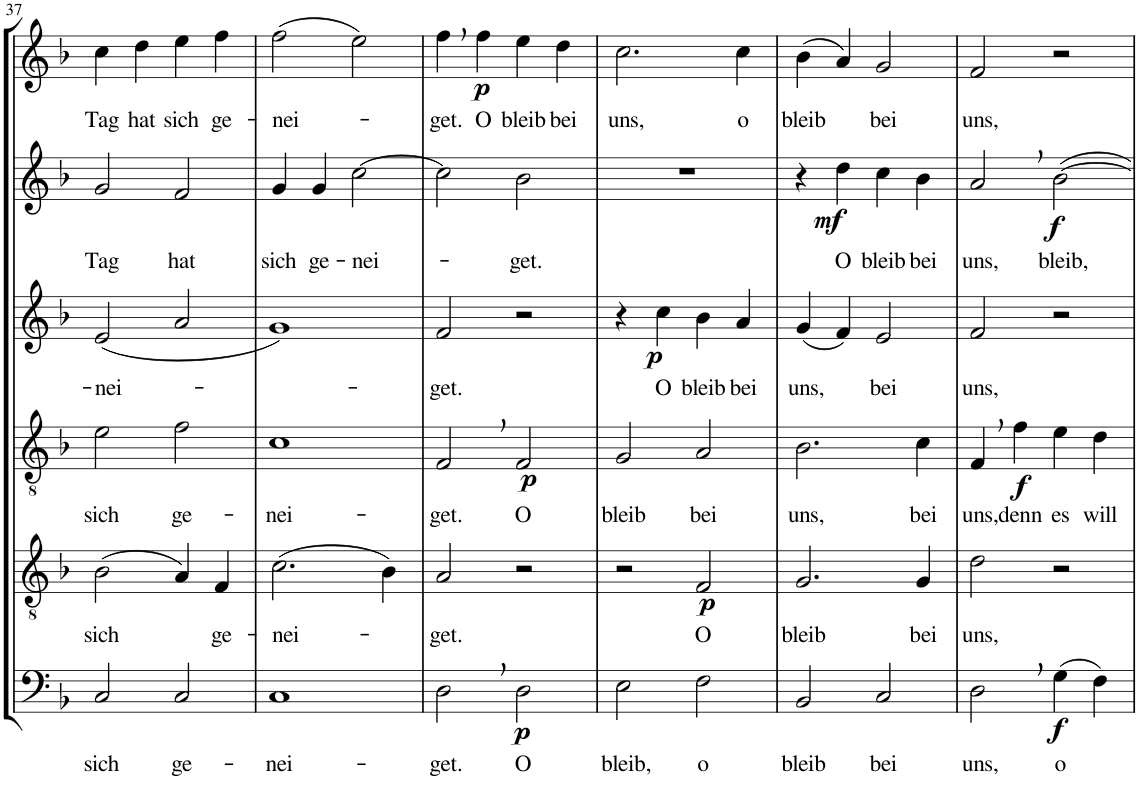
**kern	**text	**dynam	**kern	**text	**dynam	**kern	**text	**dynam	**kern	**text	**dynam	**kern	**text	**dynam	**kern	**text	**dynam
*part6	*part6	*part6	*part5	*part5	*part5	*part4	*part4	*part4	*part3	*part3	*part3	*part2	*part2	*part2	*part1	*part1	*part1
*staff6	*staff6	*staff6	*staff5	*staff5	*staff5	*staff4	*staff4	*staff4	*staff3	*staff3	*staff3	*staff2	*staff2	*staff2	*staff1	*staff1	*staff1
*I"Bassi	*	*	*I"Tenori II	*	*	*I"Tenori I	*	*	*I"Contralti	*	*	*I"Soprani II	*	*	*I"Soprani I	*	*
!!LO:PB:g=z
*clefF4	*	*	*clefGv2	*	*	*clefGv2	*	*	*clefG2	*	*	*clefG2	*	*	*clefG2	*	*
*	*	*	*	*	*	*	*	*	*	*	*	*Trd1c2	*	*	*Trd1c2	*	*
*k[b-]	*	*	*k[b-]	*	*	*k[b-]	*	*	*k[b-]	*	*	*k[b-]	*	*	*k[b-]	*	*
*F:	*	*	*F:	*	*	*F:	*	*	*F:	*	*	*F:	*	*	*F:	*	*
*M4/4	*	*	*M4/4	*	*	*M4/4	*	*	*M4/4	*	*	*M4/4	*	*	*M4/4	*	*
=37	=37	=37	=37	=37	=37	=37	=37	=37	=37	=37	=37	=37	=37	=37	=37	=37	=37
!	!LO:LY:b	!	!	!LO:LY:b	!	!	!LO:LY:b	!	!	!LO:LY:b	!	!	!LO:LY:b	!	!	!LO:LY:b	!
2C/	sich	.	(2B-\	sich	.	2e\	sich	.	(2e/	-nei-	.	2g/	Tag	.	4cc\	Tag	.
!	!	!	!	!	!	!	!	!	!	!	!	!	!	!	!	!LO:LY:b	!
.	.	.	.	.	.	.	.	.	.	.	.	.	.	.	4dd\	hat	.
!	!LO:LY:b	!	!	!	!	!	!LO:LY:b	!	!	!	!	!	!LO:LY:b	!	!	!LO:LY:b	!
2C/	ge-	.	4A/)	.	.	2f\	ge-	.	2a/	.	.	2f/	hat	.	4ee\	sich	.
!	!	!	!	!LO:LY:b	!	!	!	!	!	!	!	!	!	!	!	!LO:LY:b	!
.	.	.	4F/	ge-	.	.	.	.	.	.	.	.	.	.	4ff\	ge-	.
=38	=38	=38	=38	=38	=38	=38	=38	=38	=38	=38	=38	=38	=38	=38	=38	=38	=38
!	!LO:LY:b	!	!	!LO:LY:b	!	!	!LO:LY:b	!	!	!	!	!	!LO:LY:b	!	!	!LO:LY:b	!
1C	-nei-	.	(2.c\	-nei-	.	1c	-nei-	.	1g)	.	.	4g/	sich	.	(2ff\	-nei-	.
!	!	!	!	!	!	!	!	!	!	!	!	!	!LO:LY:b	!	!	!	!
.	.	.	.	.	.	.	.	.	.	.	.	4g/	ge-	.	.	.	.
!	!	!	!	!	!	!	!	!	!	!	!	!	!LO:LY:b	!	!	!	!
.	.	.	.	.	.	.	.	.	.	.	.	[2cc\	-nei-	.	2ee\)	.	.
.	.	.	4B-\)	.	.	.	.	.	.	.	.	.	.	.	.	.	.
=39	=39	=39	=39	=39	=39	=39	=39	=39	=39	=39	=39	=39	=39	=39	=39	=39	=39
!	!LO:LY:b	!	!	!LO:LY:b	!	!	!LO:LY:b	!	!	!LO:LY:b	!	!	!	!	!	!LO:LY:b	!
2D,\	-get.	.	2A/	-get.	.	2F,/	-get.	.	2f/	-get.	.	2cc\]	.	.	4ff,\	-get.	.
!	!	!	!	!	!	!	!	!	!	!	!	!	!	!	!	!LO:LY:b	!LO:DY:b
.	.	.	.	.	.	.	.	.	.	.	.	.	.	.	4ff\	O	p
!	!LO:LY:b	!LO:DY:b	!	!	!	!	!LO:LY:b	!LO:DY:b	!	!	!	!	!LO:LY:b	!	!	!LO:LY:b	!
2D\	O	p	2r	.	.	2F/	O	p	2r	.	.	2b-\	-get.	.	4ee\	bleib	.
!	!	!	!	!	!	!	!	!	!	!	!	!	!	!	!	!LO:LY:b	!
.	.	.	.	.	.	.	.	.	.	.	.	.	.	.	4dd\	bei	.
=40	=40	=40	=40	=40	=40	=40	=40	=40	=40	=40	=40	=40	=40	=40	=40	=40	=40
!	!LO:LY:b	!	!	!	!	!	!LO:LY:b	!	!	!	!	!	!	!	!	!LO:LY:b	!
2E\	bleib,	.	2r	.	.	2G/	bleib	.	4r	.	.	1r	.	.	2.cc\	uns,	.
!	!	!	!	!	!	!	!	!	!	!LO:LY:b	!LO:DY:b	!	!	!	!	!	!
.	.	.	.	.	.	.	.	.	4cc\	O	p	.	.	.	.	.	.
!	!LO:LY:b	!	!	!LO:LY:b	!LO:DY:b	!	!LO:LY:b	!	!	!LO:LY:b	!	!	!	!	!	!	!
2F\	o	.	2F/	O	p	2A/	bei	.	4b-\	bleib	.	.	.	.	.	.	.
!	!	!	!	!	!	!	!	!	!	!LO:LY:b	!	!	!	!	!	!LO:LY:b	!
.	.	.	.	.	.	.	.	.	4a/	bei	.	.	.	.	4cc\	o	.
=41	=41	=41	=41	=41	=41	=41	=41	=41	=41	=41	=41	=41	=41	=41	=41	=41	=41
!	!LO:LY:b	!	!	!LO:LY:b	!	!	!LO:LY:b	!	!	!LO:LY:b	!	!	!	!	!	!LO:LY:b	!
2BB-/	bleib	.	2.G/	bleib	.	2.B-\	uns,	.	(4g/	uns,	.	4r	.	.	(4b-\	bleib	.
!	!	!	!	!	!	!	!	!	!	!	!	!	!LO:LY:b	!LO:DY:b	!	!	!
.	.	.	.	.	.	.	.	.	4f/)	.	.	4dd\	O	mf	4a/)	.	.
!	!LO:LY:b	!	!	!	!	!	!	!	!	!LO:LY:b	!	!	!LO:LY:b	!	!	!LO:LY:b	!
2C/	bei	.	.	.	.	.	.	.	2e/	bei	.	4cc\	bleib	.	2g/	bei	.
!	!	!	!	!LO:LY:b	!	!	!LO:LY:b	!	!	!	!	!	!LO:LY:b	!	!	!	!
.	.	.	4G/	bei	.	4c\	bei	.	.	.	.	4b-\	bei	.	.	.	.
=42	=42	=42	=42	=42	=42	=42	=42	=42	=42	=42	=42	=42	=42	=42	=42	=42	=42
!	!LO:LY:b	!	!	!LO:LY:b	!	!	!LO:LY:b	!	!	!LO:LY:b	!	!	!LO:LY:b	!	!	!LO:LY:b	!
2D,\	uns,	.	2d\	uns,	.	4F,/	uns,	.	2f/	uns,	.	2a,/	uns,	.	2f/	uns,	.
!	!	!	!	!	!	!	!LO:LY:b	!LO:DY:b	!	!	!	!	!	!	!	!	!
.	.	.	.	.	.	4f\	denn	f	.	.	.	.	.	.	.	.	.
!	!LO:LY:b	!LO:DY:b	!	!	!	!	!LO:LY:b	!	!	!	!	!	!LO:LY:b	!LO:DY:b	!	!	!
(4G\	o	f	2r	.	.	4e\	es	.	2r	.	.	[2b-\	bleib,	f	2r	.	.
!	!	!	!	!	!	!	!LO:LY:b	!	!	!	!	!	!	!	!	!	!
4F\)	.	.	.	.	.	4d\	will	.	.	.	.	.	.	.	.	.	.
=	=	=	=	=	=	=	=	=	=	=	=	=	=	=	=	=	=
*-	*-	*-	*-	*-	*-	*-	*-	*-	*-	*-	*-	*-	*-	*-	*-	*-	*-
